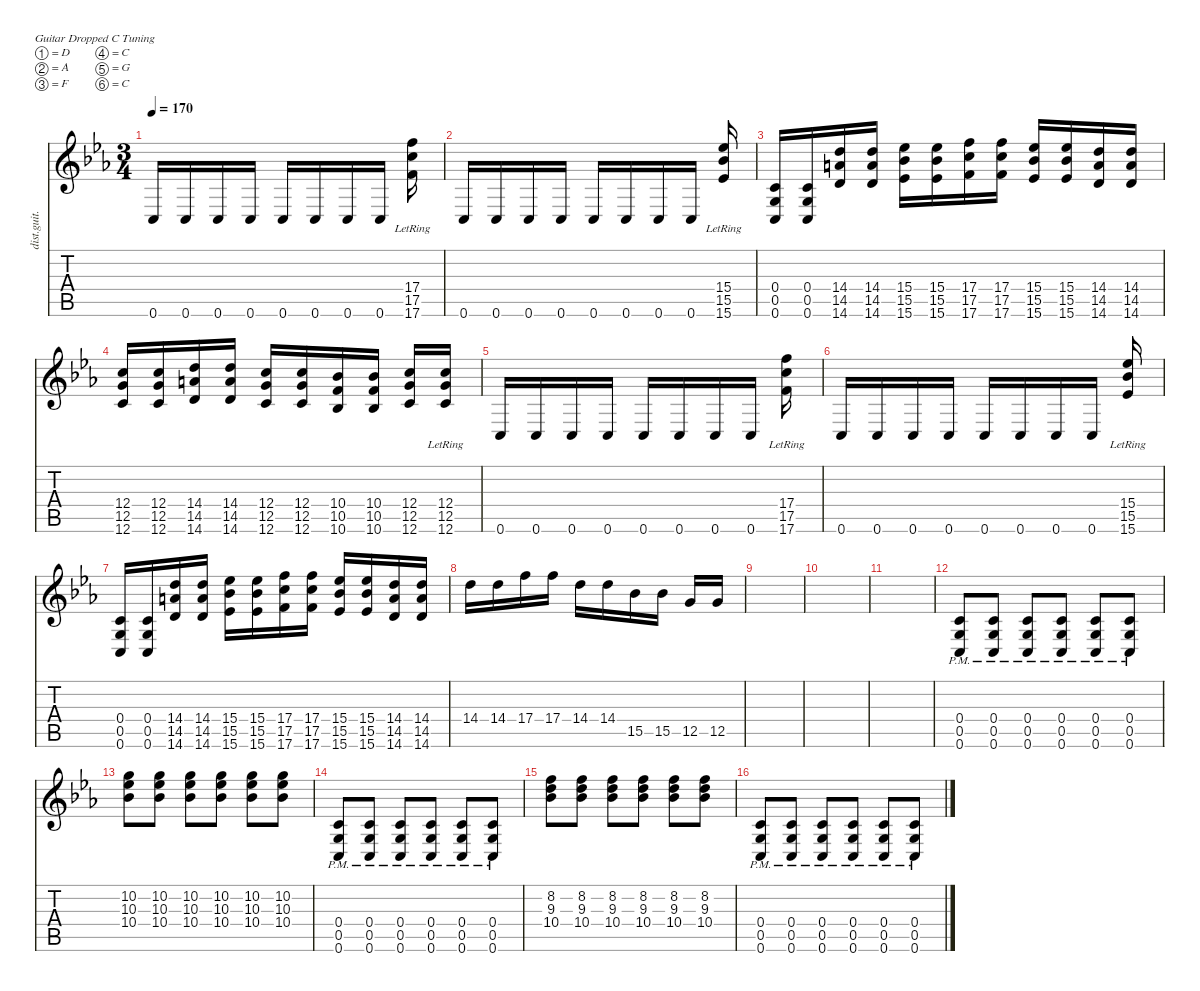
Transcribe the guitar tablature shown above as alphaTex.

\defaultSystemsLayout 4
\hideDynamics
\bracketExtendMode nobrackets
\track ("Distortion Guitar" "dist.guit.") {instrument distortionguitar}
\staff {score tabs}
\tuning (D4 A3 F3 C3 G2 C2)
\ts (3 4)
\beaming (8 2 2 2)
\tempo 170
\clef g2
\ks cminor
0.6{acc forcenatural}.16{dy mf instrument distortionguitar beam Up} 0.6{acc forcenatural}.16{beam Up} 0.6{acc forcenatural}.16{beam Up} 0.6{acc forcenatural}.16{beam Up} 0.6{acc forcenatural}.16{beam Up} 0.6{acc forcenatural}.16{beam Up} 0.6{acc forcenatural}.16{beam Up} 0.6{acc forcenatural}.16{beam Up} (17.6{acc forcenatural} 17.5{lr acc forcenatural} 17.4{acc forcenatural}).16{beam Down} |
0.6{acc forcenatural}.16{beam Up} 0.6{acc forcenatural}.16{beam Up} 0.6{acc forcenatural}.16{beam Up} 0.6{acc forcenatural}.16{beam Up} 0.6{acc forcenatural}.16{beam Up} 0.6{acc forcenatural}.16{beam Up} 0.6{acc forcenatural}.16{beam Up} 0.6{acc forcenatural}.16{beam Up} (15.6{lr acc b} 15.5{acc b} 15.4{acc b}).16{beam Up} |
(0.6{acc forcenatural} 0.5{acc forcenatural} 0.4{acc forcenatural}).16{beam Up} (0.6{acc forcenatural} 0.5{acc forcenatural} 0.4{acc forcenatural}).16{beam Up} (14.6{acc forcenatural} 14.5{acc forcenatural} 14.4{acc forcenatural}).16{beam Up} (14.6{acc forcenatural} 14.5{acc forcenatural} 14.4{acc forcenatural}).16{beam Up} (15.6{acc b} 15.5{acc b} 15.4{acc b}).16{beam Down} (15.6{acc b} 15.5{acc b} 15.4{acc b}).16{beam Down} (17.6{acc forcenatural} 17.5{acc forcenatural} 17.4{acc forcenatural}).16{beam Down} (17.6{acc forcenatural} 17.5{acc forcenatural} 17.4{acc forcenatural}).16{beam Down} (15.6{acc b} 15.5{acc b} 15.4{acc b}).16{beam Up} (15.6{acc b} 15.5{acc b} 15.4{acc b}).16{beam Up} (14.6{acc forcenatural} 14.5{acc forcenatural} 14.4{acc forcenatural}).16{beam Up} (14.6{acc forcenatural} 14.5{acc forcenatural} 14.4{acc forcenatural}).16{beam Up} |
(12.6{acc forcenatural} 12.5{acc forcenatural} 12.4{acc forcenatural}).16{beam Up} (12.6{acc forcenatural} 12.5{acc forcenatural} 12.4{acc forcenatural}).16{beam Up} (14.6{acc forcenatural} 14.5{acc forcenatural} 14.4{acc forcenatural}).16{beam Up} (14.6{acc forcenatural} 14.5{acc forcenatural} 14.4{acc forcenatural}).16{beam Up} (12.6{acc forcenatural} 12.5{acc forcenatural} 12.4{acc forcenatural}).16{beam Up} (12.6{acc forcenatural} 12.5{acc forcenatural} 12.4{acc forcenatural}).16{beam Up} (10.6{acc b} 10.5{acc forcenatural} 10.4{acc b}).16{beam Up} (10.6{acc b} 10.5{acc forcenatural} 10.4{acc b}).16{beam Up} (12.6{acc forcenatural} 12.5{acc forcenatural} 12.4{acc forcenatural}).16{beam Up} (12.6{lr acc forcenatural} 12.5{acc forcenatural} 12.4{acc forcenatural}).16{beam Up} |
0.6{acc forcenatural}.16{beam Up} 0.6{acc forcenatural}.16{beam Up} 0.6{acc forcenatural}.16{beam Up} 0.6{acc forcenatural}.16{beam Up} 0.6{acc forcenatural}.16{beam Up} 0.6{acc forcenatural}.16{beam Up} 0.6{acc forcenatural}.16{beam Up} 0.6{acc forcenatural}.16{beam Up} (17.6{acc forcenatural} 17.5{lr acc forcenatural} 17.4{acc forcenatural}).16{beam Down} |
0.6{acc forcenatural}.16{beam Up} 0.6{acc forcenatural}.16{beam Up} 0.6{acc forcenatural}.16{beam Up} 0.6{acc forcenatural}.16{beam Up} 0.6{acc forcenatural}.16{beam Up} 0.6{acc forcenatural}.16{beam Up} 0.6{acc forcenatural}.16{beam Up} 0.6{acc forcenatural}.16{beam Up} (15.6{lr acc b} 15.5{acc b} 15.4{acc b}).16{beam Up} |
(0.6{acc forcenatural} 0.5{acc forcenatural} 0.4{acc forcenatural}).16{beam Up} (0.6{acc forcenatural} 0.5{acc forcenatural} 0.4{acc forcenatural}).16{beam Up} (14.6{acc forcenatural} 14.5{acc forcenatural} 14.4{acc forcenatural}).16{beam Up} (14.6{acc forcenatural} 14.5{acc forcenatural} 14.4{acc forcenatural}).16{beam Up} (15.6{acc b} 15.5{acc b} 15.4{acc b}).16{beam Down} (15.6{acc b} 15.5{acc b} 15.4{acc b}).16{beam Down} (17.6{acc forcenatural} 17.5{acc forcenatural} 17.4{acc forcenatural}).16{beam Down} (17.6{acc forcenatural} 17.5{acc forcenatural} 17.4{acc forcenatural}).16{beam Down} (15.6{acc b} 15.5{acc b} 15.4{acc b}).16{beam Up} (15.6{acc b} 15.5{acc b} 15.4{acc b}).16{beam Up} (14.6{acc forcenatural} 14.5{acc forcenatural} 14.4{acc forcenatural}).16{beam Up} (14.6{acc forcenatural} 14.5{acc forcenatural} 14.4{acc forcenatural}).16{beam Up} |
14.4{acc forcenatural}.16{beam Down} 14.4{acc forcenatural}.16{beam Down} 17.4{acc forcenatural}.16{beam Down} 17.4{acc forcenatural}.16{beam Down} 14.4{acc forcenatural}.16{beam Down} 14.4{acc forcenatural}.16{beam Down} 15.5{acc b}.16{beam Down} 15.5{acc b}.16{beam Down} 12.5{acc forcenatural}.16{beam Up} 12.5{acc forcenatural}.16{beam Up} |
|
|
|
(0.6{pm acc forcenatural} 0.5{pm acc forcenatural} 0.4{pm acc forcenatural}).8{beam Up} (0.6{pm acc forcenatural} 0.5{pm acc forcenatural} 0.4{pm acc forcenatural}).8{beam Up} (0.6{pm acc forcenatural} 0.5{pm acc forcenatural} 0.4{pm acc forcenatural}).8{beam Up} (0.6{pm acc forcenatural} 0.5{pm acc forcenatural} 0.4{pm acc forcenatural}).8{beam Up} (0.6{pm acc forcenatural} 0.5{pm acc forcenatural} 0.4{pm acc forcenatural}).8{beam Up} (0.6{pm acc forcenatural} 0.5{pm acc forcenatural} 0.4{pm acc forcenatural}).8{beam Up} |
(10.4{acc b} 10.3{acc b} 10.2{acc forcenatural}).8{beam Down} (10.4{acc b} 10.3{acc b} 10.2{acc forcenatural}).8{beam Down} (10.4{acc b} 10.3{acc b} 10.2{acc forcenatural}).8{beam Down} (10.4{acc b} 10.3{acc b} 10.2{acc forcenatural}).8{beam Down} (10.4{acc b} 10.3{acc b} 10.2{acc forcenatural}).8{beam Down} (10.4{acc b} 10.3{acc b} 10.2{acc forcenatural}).8{beam Down} |
(0.6{pm acc forcenatural} 0.5{pm acc forcenatural} 0.4{pm acc forcenatural}).8{beam Up} (0.6{pm acc forcenatural} 0.5{pm acc forcenatural} 0.4{pm acc forcenatural}).8{beam Up} (0.6{pm acc forcenatural} 0.5{pm acc forcenatural} 0.4{pm acc forcenatural}).8{beam Up} (0.6{pm acc forcenatural} 0.5{pm acc forcenatural} 0.4{pm acc forcenatural}).8{beam Up} (0.6{pm acc forcenatural} 0.5{pm acc forcenatural} 0.4{pm acc forcenatural}).8{beam Up} (0.6{pm acc forcenatural} 0.5{pm acc forcenatural} 0.4{pm acc forcenatural}).8{beam Up} |
(10.4{acc b} 9.3{acc forcenatural} 8.2{acc forcenatural}).8{beam Down} (10.4{acc b} 9.3{acc forcenatural} 8.2{acc forcenatural}).8{beam Down} (10.4{acc b} 9.3{acc forcenatural} 8.2{acc forcenatural}).8{beam Down} (10.4{acc b} 9.3{acc forcenatural} 8.2{acc forcenatural}).8{beam Down} (10.4{acc b} 9.3{acc forcenatural} 8.2{acc forcenatural}).8{beam Down} (10.4{acc b} 9.3{acc forcenatural} 8.2{acc forcenatural}).8{beam Down} |
(0.6{pm acc forcenatural} 0.5{pm acc forcenatural} 0.4{pm acc forcenatural}).8{beam Up} (0.6{pm acc forcenatural} 0.5{pm acc forcenatural} 0.4{pm acc forcenatural}).8{beam Up} (0.6{pm acc forcenatural} 0.5{pm acc forcenatural} 0.4{pm acc forcenatural}).8{beam Up} (0.6{pm acc forcenatural} 0.5{pm acc forcenatural} 0.4{pm acc forcenatural}).8{beam Up} (0.6{pm acc forcenatural} 0.5{pm acc forcenatural} 0.4{pm acc forcenatural}).8{beam Up} (0.6{pm acc forcenatural} 0.5{pm acc forcenatural} 0.4{pm acc forcenatural}).8{beam Up}
